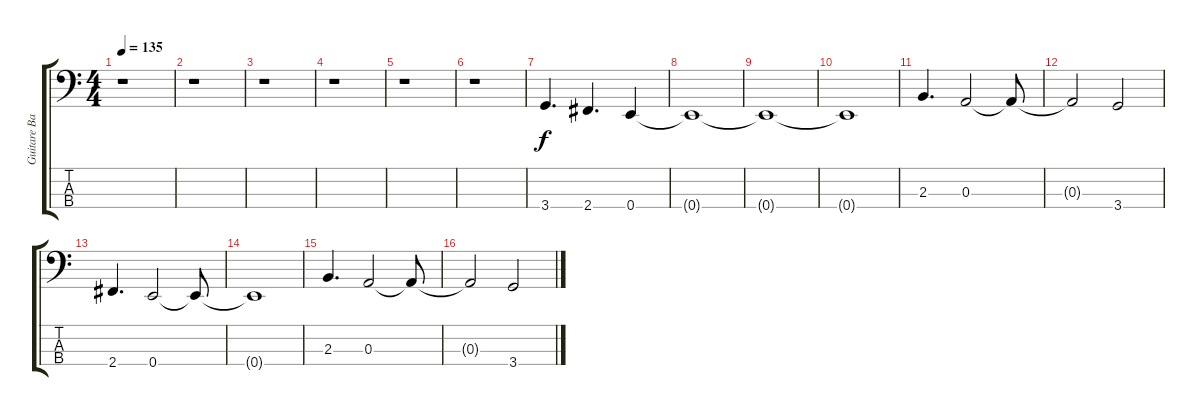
\track ("Guitare Basse" "Guitare Ba") {instrument electricbasspick}
\staff {score tabs}
\tuning (G2 D2 A1 E1) {hide}
\ts (4 4)
\tempo 135
\clef f4
\ks c
r.1{dy f} |
r.1 |
r.1 |
r.1 |
r.1 |
r.1 |
3.4.4{d} 2.4.4{d} 0.4.4 |
0.4{t}.1 |
0.4{t}.1 |
0.4{t}.1 |
2.3.4{d} 0.3.2 0.3{t}.8 |
0.3{t}.2 3.4.2 |
2.4.4{d} 0.4.2 0.4{t}.8 |
0.4{t}.1 |
2.3.4{d} 0.3.2 0.3{t}.8 |
0.3{t}.2 3.4.2
